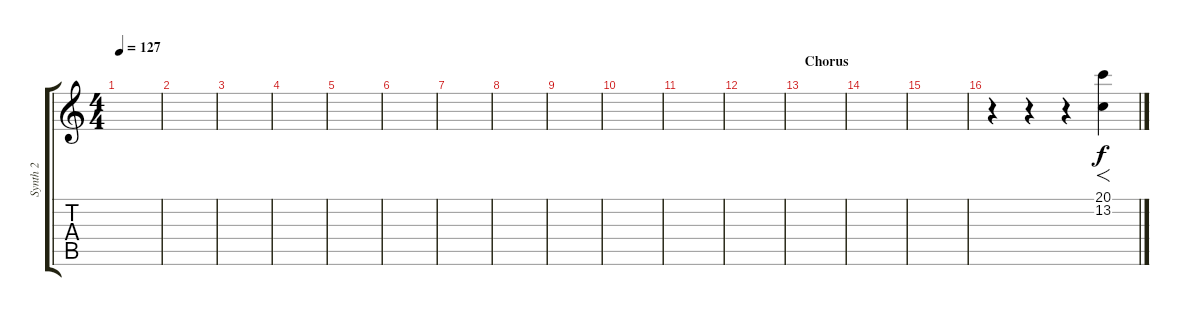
\track ("Synth 2" "Synth 2") {instrument stringensemble1}
\staff {score tabs}
\tuning (E4 B3 G3 D3 A2 E2) {hide}
\ts (4 4)
\tempo 127
\clef g2
\ks c
|
|
|
|
|
|
|
|
|
|
|
|
\section ("" "Chorus")
|
|
|
r.4 r.4 r.4 (20.1 13.2).4{f balance 4}
